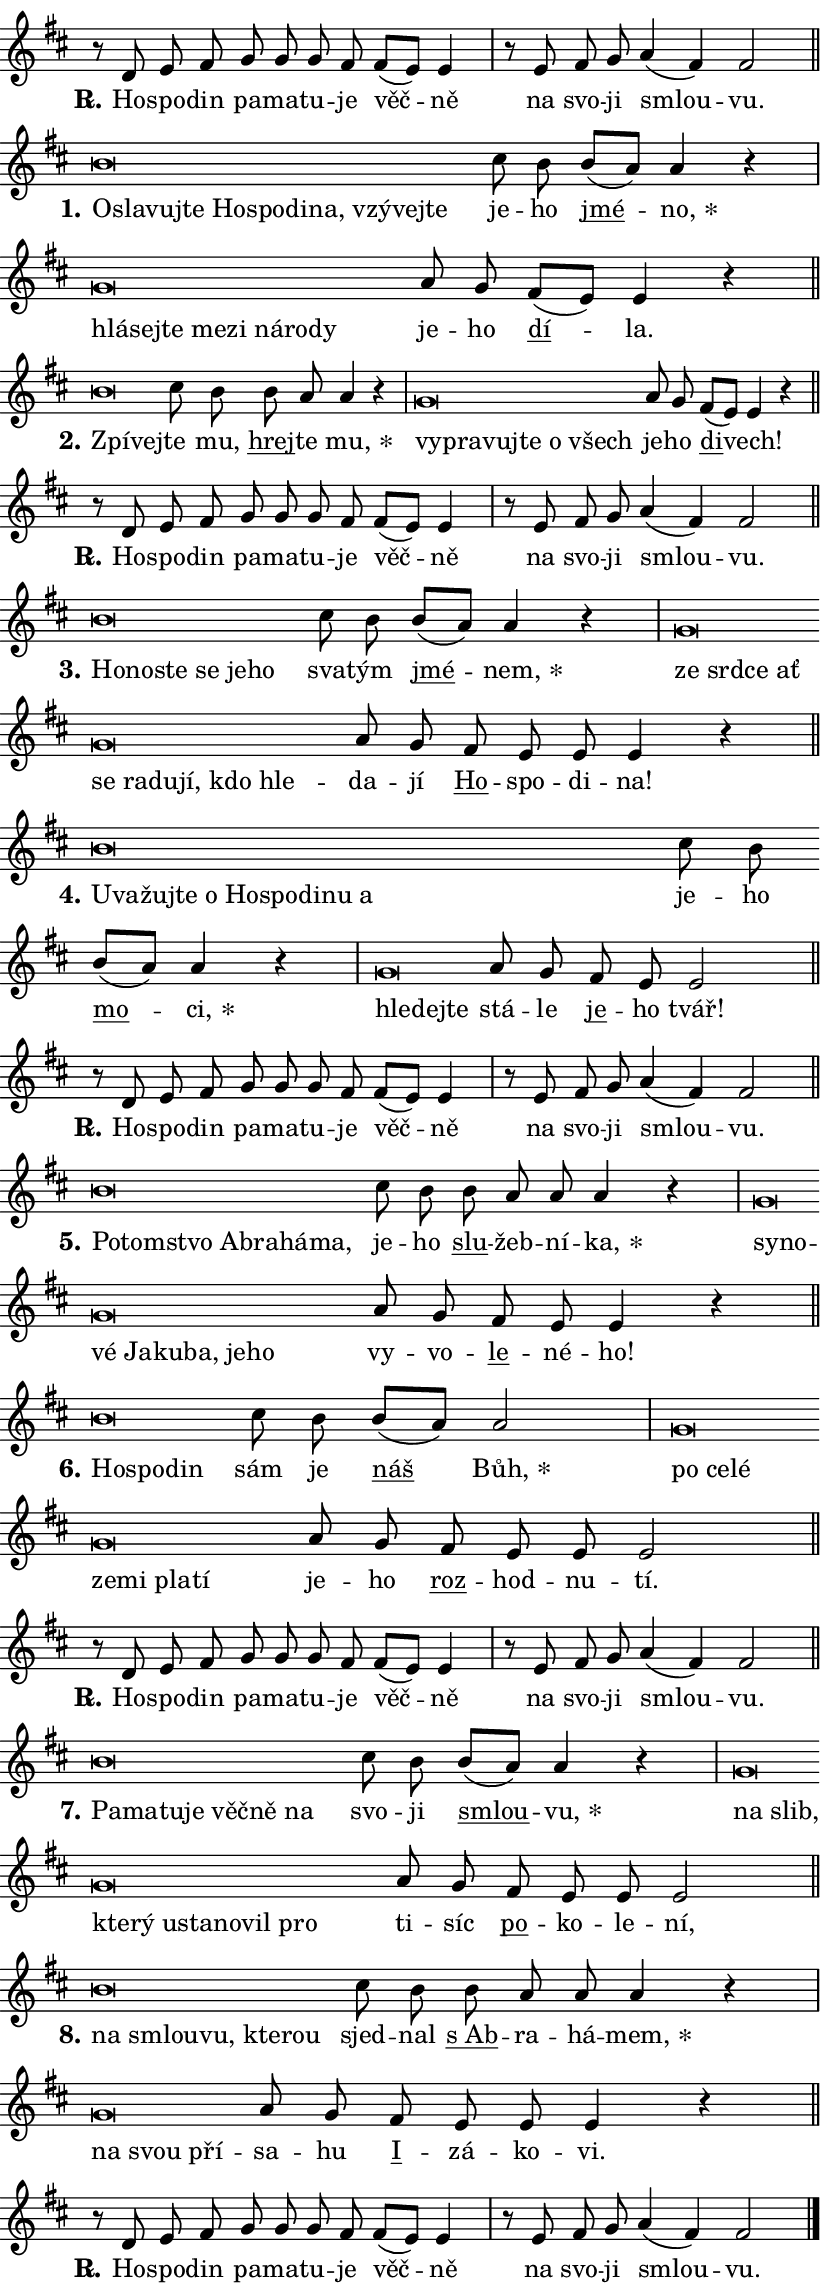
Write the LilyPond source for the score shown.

\version "2.24.0"
\header { tagline = "" }
\paper {
  indent = 0\cm
  top-margin = 0\cm
  right-margin = 0.13\cm % to fit lyric hyphens
  bottom-margin = 0\cm
  left-margin = 0\cm
  paper-width = 14\cm
  page-breaking = #ly:one-page-breaking
  system-system-spacing.basic-distance = #11
  score-system-spacing.basic-distance = #11
  ragged-last = ##f
}


%% Author: Thomas Morley
%% https://lists.gnu.org/archive/html/lilypond-user/2020-05/msg00002.html
#(define (line-position grob)
"Returns position of @var[grob} in current system:
   @code{'start}, if at first time-step
   @code{'end}, if at last time-step
   @code{'middle} otherwise
"
  (let* ((col (ly:item-get-column grob))
         (ln (ly:grob-object col 'left-neighbor))
         (rn (ly:grob-object col 'right-neighbor))
         (col-to-check-left (if (ly:grob? ln) ln col))
         (col-to-check-right (if (ly:grob? rn) rn col))
         (break-dir-left
           (and
             (ly:grob-property col-to-check-left 'non-musical #f)
             (ly:item-break-dir col-to-check-left)))
         (break-dir-right
           (and
             (ly:grob-property col-to-check-right 'non-musical #f)
             (ly:item-break-dir col-to-check-right))))
        (cond ((eqv? 1 break-dir-left) 'start)
              ((eqv? -1 break-dir-right) 'end)
              (else 'middle))))

#(define (tranparent-at-line-position vctor)
  (lambda (grob)
  "Relying on @code{line-position} select the relevant enry from @var{vctor}.
Used to determine transparency,"
    (case (line-position grob)
      ((end) (not (vector-ref vctor 0)))
      ((middle) (not (vector-ref vctor 1)))
      ((start) (not (vector-ref vctor 2))))))

noteHeadBreakVisibility =
#(define-music-function (break-visibility)(vector?)
"Makes @code{NoteHead}s transparent relying on @var{break-visibility}"
#{
  \override NoteHead.transparent =
    #(tranparent-at-line-position break-visibility)
#})

#(define delete-ledgers-for-transparent-note-heads
  (lambda (grob)
    "Reads whether a @code{NoteHead} is transparent.
If so this @code{NoteHead} is removed from @code{'note-heads} from
@var{grob}, which is supposed to be @code{LedgerLineSpanner}.
As a result ledgers are not printed for this @code{NoteHead}"
    (let* ((nhds-array (ly:grob-object grob 'note-heads))
           (nhds-list
             (if (ly:grob-array? nhds-array)
                 (ly:grob-array->list nhds-array)
                 '()))
           ;; Relies on the transparent-property being done before
           ;; Staff.LedgerLineSpanner.after-line-breaking is executed.
           ;; This is fragile ...
           (to-keep
             (remove
               (lambda (nhd)
                 (ly:grob-property nhd 'transparent #f))
               nhds-list)))
      ;; TODO find a better method to iterate over grob-arrays, similiar
      ;; to filter/remove etc for lists
      ;; For now rebuilt from scratch
      (set! (ly:grob-object grob 'note-heads)  '())
      (for-each
        (lambda (nhd)
          (ly:pointer-group-interface::add-grob grob 'note-heads nhd))
        to-keep))))

squashNotes = {
  \override NoteHead.X-extent = #'(-0.2 . 0.2)
  \override NoteHead.Y-extent = #'(-0.75 . 0)
  \override NoteHead.stencil =
    #(lambda (grob)
       (let ((pos (ly:grob-property grob 'staff-position)))
         (begin
           (if (< pos -7) (display "ERROR: Lower brevis then expected\n") (display ""))
           (if (<= pos -6) ly:text-interface::print ly:note-head::print))))
}
unSquashNotes = {
  \revert NoteHead.X-extent
  \revert NoteHead.Y-extent
  \revert NoteHead.stencil
}

hideNotes = \noteHeadBreakVisibility #begin-of-line-visible
unHideNotes = \noteHeadBreakVisibility #all-visible

% work-around for resetting accidentals
% https://lilypond.org/doc/v2.23/Documentation/notation/displaying-rhythms#unmetered-music
cadenzaMeasure = {
  \cadenzaOff
  \partial 1024 s1024
  \cadenzaOn
}

#(define-markup-command (accent layout props text) (markup?)
  "Underline accented syllable"
  (interpret-markup layout props
    #{\markup \override #'(offset . 4.3) \underline { #text }#}))

responsum = \markup \concat {
  "R" \hspace #-1.05 \path #0.1 #'((moveto 0 0.07) (lineto 0.9 0.8)) \hspace #0.05 "."
}

spaceSize = #0.6828661417322834 % exact space size for TeX Gyre Schola

\layout {
  \context {
    \Staff
    \remove "Time_signature_engraver"
    \override LedgerLineSpanner.after-line-breaking = #delete-ledgers-for-transparent-note-heads
  }
  \context {
    \Lyrics {
      \override LyricSpace.minimum-distance = \spaceSize
      \override LyricText.font-name = #"TeX Gyre Schola"
      \override LyricText.font-size = 1
      \override StanzaNumber.font-name = #"TeX Gyre Schola Bold"
      \override StanzaNumber.font-size = 1
    }
  }
  \context {
    \Score 
    \override NoteHead.text =
      #(lambda (grob) 
        (let ((pos (ly:grob-property grob 'staff-position)))
          #{\markup {
            \combine
              \halign #-0.55 \raise #(if (= pos -6) 0 0.5) \override #'(thickness . 2) \draw-line #'(3.2 . 0)
              \musicglyph "noteheads.sM1"
          }#}))
  }
}

% magnetic-lyrics.ily
%
%   written by
%     Jean Abou Samra <jean@abou-samra.fr>
%     Werner Lemberg <wl@gnu.org>
%
%   adapted by
%     Jiri Hon <jiri.hon@gmail.com>
%
% Version 2022-Apr-15

% https://www.mail-archive.com/lilypond-user@gnu.org/msg149350.html

#(define (Left_hyphen_pointer_engraver context)
   "Collect syllable-hyphen-syllable occurrences in lyrics and store
them in properties.  This engraver only looks to the left.  For
example, if the lyrics input is @code{foo -- bar}, it does the
following.

@itemize @bullet
@item
Set the @code{text} property of the @code{LyricHyphen} grob between
@q{foo} and @q{bar} to @code{foo}.

@item
Set the @code{left-hyphen} property of the @code{LyricText} grob with
text @q{foo} to the @code{LyricHyphen} grob between @q{foo} and
@q{bar}.
@end itemize

Use this auxiliary engraver in combination with the
@code{lyric-@/text::@/apply-@/magnetic-@/offset!} hook."
   (let ((hyphen #f)
         (text #f))
     (make-engraver
      (acknowledgers
       ((lyric-syllable-interface engraver grob source-engraver)
        (set! text grob)))
      (end-acknowledgers
       ((lyric-hyphen-interface engraver grob source-engraver)
        ;(when (not (grob::has-interface grob 'lyric-space-interface))
          (set! hyphen grob)));)
      ((stop-translation-timestep engraver)
       (when (and text hyphen)
         (ly:grob-set-object! text 'left-hyphen hyphen))
       (set! text #f)
       (set! hyphen #f)))))

#(define (lyric-text::apply-magnetic-offset! grob)
   "If the space between two syllables is less than the value in
property @code{LyricText@/.details@/.squash-threshold}, move the right
syllable to the left so that it gets concatenated with the left
syllable.

Use this function as a hook for
@code{LyricText@/.after-@/line-@/breaking} if the
@code{Left_@/hyphen_@/pointer_@/engraver} is active."
   (let ((hyphen (ly:grob-object grob 'left-hyphen #f)))
     (when hyphen
       (let ((left-text (ly:spanner-bound hyphen LEFT)))
         (when (grob::has-interface left-text 'lyric-syllable-interface)
           (let* ((common (ly:grob-common-refpoint grob left-text X))
                  (this-x-ext (ly:grob-extent grob common X))
                  (left-x-ext
                   (begin
                     ;; Trigger magnetism for left-text.
                     (ly:grob-property left-text 'after-line-breaking)
                     (ly:grob-extent left-text common X)))
                  ;; `delta` is the gap width between two syllables.
                  (delta (- (interval-start this-x-ext)
                            (interval-end left-x-ext)))
                  (details (ly:grob-property grob 'details))
                  (threshold (assoc-get 'squash-threshold details 0.2)))
             (when (< delta threshold)
               (let* (;; We have to manipulate the input text so that
                      ;; ligatures crossing syllable boundaries are not
                      ;; disabled.  For languages based on the Latin
                      ;; script this is essentially a beautification.
                      ;; However, for non-Western scripts it can be a
                      ;; necessity.
                      (lt (ly:grob-property left-text 'text))
                      (rt (ly:grob-property grob 'text))
                      (is-space (grob::has-interface hyphen 'lyric-space-interface))
                      (space (if is-space " " ""))
                      (extra-delta (if is-space spaceSize 0))
                      ;; Append new syllable.
                      (ltrt-space (if (and (string? lt) (string? rt))
                                (string-append lt space rt)
                                (make-concat-markup (list lt space rt))))
                      ;; Right-align `ltrt` to the right side.
                      (ltrt-space-markup (grob-interpret-markup
                               grob
                               (make-translate-markup
                                (cons (interval-length this-x-ext) 0)
                                (make-right-align-markup ltrt-space)))))
                 (begin
                   ;; Don't print `left-text`.
                   (ly:grob-set-property! left-text 'stencil #f)
                   ;; Set text and stencil (which holds all collected
                   ;; syllables so far) and shift it to the left.
                   (ly:grob-set-property! grob 'text ltrt-space)
                   (ly:grob-set-property! grob 'stencil ltrt-space-markup)
                   (ly:grob-translate-axis! grob (- (- delta extra-delta)) X))))))))))


#(define (lyric-hyphen::displace-bounds-first grob)
   ;; Make very sure this callback isn't triggered too early.
   (let ((left (ly:spanner-bound grob LEFT))
         (right (ly:spanner-bound grob RIGHT)))
     (ly:grob-property left 'after-line-breaking)
     (ly:grob-property right 'after-line-breaking)
     (ly:lyric-hyphen::print grob)))

squashThreshold = #0.4

\layout {
  \context {
    \Lyrics
    \consists #Left_hyphen_pointer_engraver
    \override LyricText.after-line-breaking =
      #lyric-text::apply-magnetic-offset!
    \override LyricHyphen.stencil = #lyric-hyphen::displace-bounds-first
    \override LyricText.details.squash-threshold = \squashThreshold
    \override LyricHyphen.minimum-distance = 0
    \override LyricHyphen.minimum-length = \squashThreshold
  }
}

squashText = \override LyricText.details.squash-threshold = 9999
unSquashText = \override LyricText.details.squash-threshold = \squashThreshold

leftText = \override LyricText.self-alignment-X = #LEFT
unLeftText = \revert LyricText.self-alignment-X

starOffset = #(lambda (grob) 
                (let ((x_offset (ly:self-alignment-interface::aligned-on-x-parent grob)))
                  (if (= x_offset 0) 0 (+ x_offset 1.2))))

star = #(define-music-function (syllable)(string?)
"Append star separator at the end of a syllable"
#{
  \once \override LyricText.X-offset = #starOffset
  \lyricmode { \markup {
    #syllable
    \override #'((font-name . "TeX Gyre Schola Bold")) \hspace #0.2 \lower #0.65 \larger "*"
  } }
#})

starAccent = #(define-music-function (syllable)(string?)
"Append star separator at the end of a syllable and make accent"
#{
  \once \override LyricText.X-offset = #starOffset
  \lyricmode { \markup {
    \accent #syllable
    \override #'((font-name . "TeX Gyre Schola Bold")) \hspace #0.2 \lower #0.65 \larger "*"
  } }
#})

breath = #(define-music-function (syllable)(string?)
"Append breathing indicator at the end of a syllable"
#{
  \lyricmode { \markup { #syllable "+" } }
#})

optionalBreath = #(define-music-function (syllable)(string?)
"Append optional breathing indicator at the end of a syllable"
#{
  \lyricmode { \markup { #syllable "(+)" } }
#})


\score {
    <<
        \new Voice = "melody" { \cadenzaOn \key d \major \relative { r8 d' e fis g g g fis \bar "" fis[( e)] e4 \cadenzaMeasure \bar "|" r8 e fis g \bar "" a4( fis) fis2 \cadenzaMeasure \bar "||" \break } }
        \new Lyrics \lyricsto "melody" { \lyricmode { \set stanza = \responsum
Ho -- spo -- din pa -- ma -- tu -- je věč -- ně na svo -- ji smlou -- vu. } }
    >>
    \layout {}
}

\score {
    <<
        \new Voice = "melody" { \cadenzaOn \key d \major \relative { \squashNotes b'\breve*1/16 \hideNotes \breve*1/16 \bar "" \breve*1/16 \bar "" \breve*1/16 \bar "" \breve*1/16 \bar "" \breve*1/16 \bar "" \breve*1/16 \bar "" \breve*1/16 \bar "" \breve*1/16 \bar "" \breve*1/16 \breve*1/16 \bar "" \unHideNotes \unSquashNotes cis8 b \bar "" b[( a)] a4 r \cadenzaMeasure \bar "|" \squashNotes g\breve*1/16 \hideNotes \breve*1/16 \bar "" \breve*1/16 \bar "" \breve*1/16 \bar "" \breve*1/16 \bar "" \breve*1/16 \bar "" \breve*1/16 \breve*1/16 \bar "" \unHideNotes \unSquashNotes a8 g \bar "" fis[( e)] e4 r \cadenzaMeasure \bar "||" \break } }
        \new Lyrics \lyricsto "melody" { \lyricmode { \set stanza = "1."
\leftText O -- \squashText sla -- vuj -- te Ho -- spo -- di -- na, vzý -- vej -- te \unLeftText \unSquashText je -- ho \markup \accent jmé -- \star no, \leftText hlá -- \squashText sej -- te me -- zi ná -- ro -- dy \unLeftText \unSquashText je -- ho \markup \accent dí -- la. } }
    >>
    \layout {}
}

\score {
    <<
        \new Voice = "melody" { \cadenzaOn \key d \major \relative { \squashNotes b'\breve*1/16 \hideNotes \breve*1/16 \bar "" \unHideNotes \unSquashNotes cis8 b \bar "" b a a4 r \cadenzaMeasure \bar "|" \squashNotes g\breve*1/16 \hideNotes \breve*1/16 \bar "" \breve*1/16 \bar "" \breve*1/16 \bar "" \breve*1/16 \breve*1/16 \bar "" \unHideNotes \unSquashNotes a8 g \bar "" fis[( e)] e4 r \cadenzaMeasure \bar "||" \break } }
        \new Lyrics \lyricsto "melody" { \lyricmode { \set stanza = "2."
\leftText Zpí -- \squashText vej -- \unLeftText \unSquashText te mu, \markup \accent hrej -- te \star mu, \leftText vy -- \squashText pra -- vuj -- te o všech \unLeftText \unSquashText je -- ho \markup \accent di -- vech! } }
    >>
    \layout {}
}

\score {
    <<
        \new Voice = "melody" { \cadenzaOn \key d \major \relative { r8 d' e fis g g g fis \bar "" fis[( e)] e4 \cadenzaMeasure \bar "|" r8 e fis g \bar "" a4( fis) fis2 \cadenzaMeasure \bar "||" \break } }
        \new Lyrics \lyricsto "melody" { \lyricmode { \set stanza = \responsum
Ho -- spo -- din pa -- ma -- tu -- je věč -- ně na svo -- ji smlou -- vu. } }
    >>
    \layout {}
}

\score {
    <<
        \new Voice = "melody" { \cadenzaOn \key d \major \relative { \squashNotes b'\breve*1/16 \hideNotes \breve*1/16 \bar "" \breve*1/16 \bar "" \breve*1/16 \bar "" \breve*1/16 \breve*1/16 \bar "" \unHideNotes \unSquashNotes cis8 b \bar "" b[( a)] a4 r \cadenzaMeasure \bar "|" \squashNotes g\breve*1/16 \hideNotes \breve*1/16 \bar "" \breve*1/16 \bar "" \breve*1/16 \bar "" \breve*1/16 \bar "" \breve*1/16 \bar "" \breve*1/16 \bar "" \breve*1/16 \bar "" \breve*1/16 \breve*1/16 \bar "" \unHideNotes \unSquashNotes a8 g \bar "" fis e e e4 r \cadenzaMeasure \bar "||" \break } }
        \new Lyrics \lyricsto "melody" { \lyricmode { \set stanza = "3."
\leftText Ho -- \squashText no -- ste se je -- ho \unLeftText \unSquashText sva -- tým \markup \accent jmé -- \star nem, \leftText ze \squashText srd -- ce ať se ra -- du -- jí, kdo hle -- \unLeftText \unSquashText da -- jí \markup \accent Ho -- spo -- di -- na! } }
    >>
    \layout {}
}

\score {
    <<
        \new Voice = "melody" { \cadenzaOn \key d \major \relative { \squashNotes b'\breve*1/16 \hideNotes \breve*1/16 \bar "" \breve*1/16 \bar "" \breve*1/16 \bar "" \breve*1/16 \bar "" \breve*1/16 \bar "" \breve*1/16 \bar "" \breve*1/16 \bar "" \breve*1/16 \breve*1/16 \bar "" \unHideNotes \unSquashNotes cis8 b \bar "" b[( a)] a4 r \cadenzaMeasure \bar "|" \squashNotes g\breve*1/16 \hideNotes \breve*1/16 \breve*1/16 \bar "" \unHideNotes \unSquashNotes a8 g \bar "" fis e e2 \cadenzaMeasure \bar "||" \break } }
        \new Lyrics \lyricsto "melody" { \lyricmode { \set stanza = "4."
\leftText U -- \squashText va -- žuj -- te o Ho -- spo -- di -- nu a \unLeftText \unSquashText je -- ho \markup \accent mo -- \star ci, \leftText hle -- \squashText dej -- te \unLeftText \unSquashText stá -- le \markup \accent je -- ho tvář! } }
    >>
    \layout {}
}

\score {
    <<
        \new Voice = "melody" { \cadenzaOn \key d \major \relative { r8 d' e fis g g g fis \bar "" fis[( e)] e4 \cadenzaMeasure \bar "|" r8 e fis g \bar "" a4( fis) fis2 \cadenzaMeasure \bar "||" \break } }
        \new Lyrics \lyricsto "melody" { \lyricmode { \set stanza = \responsum
Ho -- spo -- din pa -- ma -- tu -- je věč -- ně na svo -- ji smlou -- vu. } }
    >>
    \layout {}
}

\score {
    <<
        \new Voice = "melody" { \cadenzaOn \key d \major \relative { \squashNotes b'\breve*1/16 \hideNotes \breve*1/16 \bar "" \breve*1/16 \bar "" \breve*1/16 \bar "" \breve*1/16 \bar "" \breve*1/16 \breve*1/16 \bar "" \unHideNotes \unSquashNotes cis8 b \bar "" b a a a4 r \cadenzaMeasure \bar "|" \squashNotes g\breve*1/16 \hideNotes \breve*1/16 \bar "" \breve*1/16 \bar "" \breve*1/16 \bar "" \breve*1/16 \bar "" \breve*1/16 \bar "" \breve*1/16 \breve*1/16 \bar "" \unHideNotes \unSquashNotes a8 g \bar "" fis e e4 r \cadenzaMeasure \bar "||" \break } }
        \new Lyrics \lyricsto "melody" { \lyricmode { \set stanza = "5."
\leftText Po -- \squashText tom -- stvo Ab -- ra -- há -- ma, \unLeftText \unSquashText je -- ho \markup \accent slu -- žeb -- ní -- \star ka, \leftText sy -- \squashText no -- vé Ja -- ku -- ba, je -- ho \unLeftText \unSquashText vy -- vo -- \markup \accent le -- né -- ho! } }
    >>
    \layout {}
}

\score {
    <<
        \new Voice = "melody" { \cadenzaOn \key d \major \relative { \squashNotes b'\breve*1/16 \hideNotes \breve*1/16 \breve*1/16 \bar "" \unHideNotes \unSquashNotes cis8 b \bar "" b[( a)] a2 \cadenzaMeasure \bar "|" \squashNotes g\breve*1/16 \hideNotes \breve*1/16 \bar "" \breve*1/16 \bar "" \breve*1/16 \bar "" \breve*1/16 \bar "" \breve*1/16 \breve*1/16 \bar "" \unHideNotes \unSquashNotes a8 g \bar "" fis e e e2 \cadenzaMeasure \bar "||" \break } }
        \new Lyrics \lyricsto "melody" { \lyricmode { \set stanza = "6."
\leftText Ho -- \squashText spo -- din \unLeftText \unSquashText sám je \markup \accent náš \star Bůh, \leftText po \squashText ce -- lé ze -- mi pla -- tí \unLeftText \unSquashText je -- ho \markup \accent roz -- hod -- nu -- tí. } }
    >>
    \layout {}
}

\score {
    <<
        \new Voice = "melody" { \cadenzaOn \key d \major \relative { r8 d' e fis g g g fis \bar "" fis[( e)] e4 \cadenzaMeasure \bar "|" r8 e fis g \bar "" a4( fis) fis2 \cadenzaMeasure \bar "||" \break } }
        \new Lyrics \lyricsto "melody" { \lyricmode { \set stanza = \responsum
Ho -- spo -- din pa -- ma -- tu -- je věč -- ně na svo -- ji smlou -- vu. } }
    >>
    \layout {}
}

\score {
    <<
        \new Voice = "melody" { \cadenzaOn \key d \major \relative { \squashNotes b'\breve*1/16 \hideNotes \breve*1/16 \bar "" \breve*1/16 \bar "" \breve*1/16 \bar "" \breve*1/16 \bar "" \breve*1/16 \breve*1/16 \bar "" \unHideNotes \unSquashNotes cis8 b \bar "" b[( a)] a4 r \cadenzaMeasure \bar "|" \squashNotes g\breve*1/16 \hideNotes \breve*1/16 \bar "" \breve*1/16 \bar "" \breve*1/16 \bar "" \breve*1/16 \bar "" \breve*1/16 \bar "" \breve*1/16 \bar "" \breve*1/16 \breve*1/16 \bar "" \unHideNotes \unSquashNotes a8 g \bar "" fis e e e2 \cadenzaMeasure \bar "||" \break } }
        \new Lyrics \lyricsto "melody" { \lyricmode { \set stanza = "7."
\leftText Pa -- \squashText ma -- tu -- je věč -- ně na \unLeftText \unSquashText svo -- ji \markup \accent smlou -- \star vu, \leftText na \squashText slib, kte -- rý u -- sta -- no -- vil pro \unLeftText \unSquashText ti -- síc \markup \accent po -- ko -- le -- ní, } }
    >>
    \layout {}
}

\score {
    <<
        \new Voice = "melody" { \cadenzaOn \key d \major \relative { \squashNotes b'\breve*1/16 \hideNotes \breve*1/16 \bar "" \breve*1/16 \bar "" \breve*1/16 \breve*1/16 \bar "" \unHideNotes \unSquashNotes cis8 b \bar "" b a a a4 r \cadenzaMeasure \bar "|" \squashNotes g\breve*1/16 \hideNotes \breve*1/16 \breve*1/16 \bar "" \unHideNotes \unSquashNotes a8 g \bar "" fis e e e4 r \cadenzaMeasure \bar "||" \break } }
        \new Lyrics \lyricsto "melody" { \lyricmode { \set stanza = "8."
\leftText na \squashText smlou -- vu, kte -- rou \unLeftText \unSquashText sjed -- nal \markup \accent "s Ab" -- ra -- há -- \star mem, \leftText na \squashText svou pří -- \unLeftText \unSquashText sa -- hu \markup \accent I -- zá -- ko -- vi. } }
    >>
    \layout {}
}

\score {
    <<
        \new Voice = "melody" { \cadenzaOn \key d \major \relative { r8 d' e fis g g g fis \bar "" fis[( e)] e4 \cadenzaMeasure \bar "|" r8 e fis g \bar "" a4( fis) fis2 \cadenzaMeasure \bar "||" \break } \bar "|." }
        \new Lyrics \lyricsto "melody" { \lyricmode { \set stanza = \responsum
Ho -- spo -- din pa -- ma -- tu -- je věč -- ně na svo -- ji smlou -- vu. } }
    >>
    \layout {}
}
